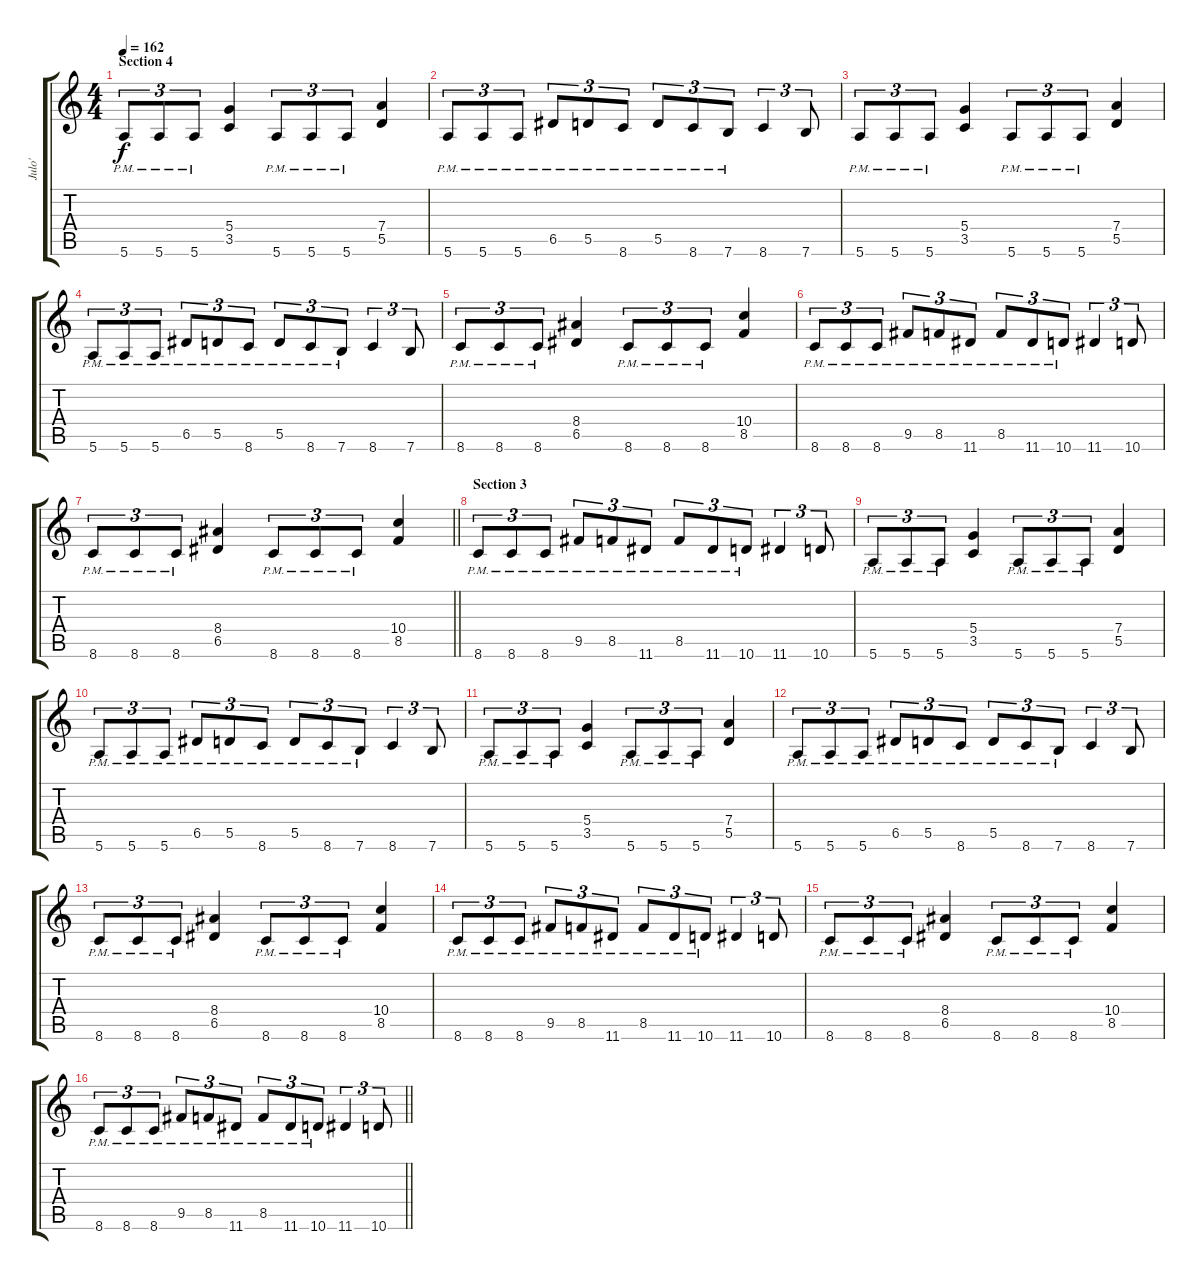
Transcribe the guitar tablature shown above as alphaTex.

\track ("Julo'" "Julo'") {instrument overdrivenguitar}
\staff {score tabs}
\tuning (E4 B3 G3 D3 A2 E2) {hide}
\ts (4 4)
\section ("" "Section 4")
\tempo 162
\clef g2
\ks c
5.6{pm}.8{tu (3 2) dy f instrument overdrivenguitar} 5.6{pm}.8{tu (3 2)} 5.6{pm}.8{tu (3 2)} (5.4 3.5).4 5.6{pm}.8{tu (3 2)} 5.6{pm}.8{tu (3 2)} 5.6{pm}.8{tu (3 2)} (7.4 5.5).4 |
5.6{pm}.8{tu (3 2)} 5.6{pm}.8{tu (3 2)} 5.6{pm}.8{tu (3 2)} 6.5{pm}.8{tu (3 2)} 5.5{pm}.8{tu (3 2)} 8.6{pm}.8{tu (3 2)} 5.5{pm}.8{tu (3 2)} 8.6{pm}.8{tu (3 2)} 7.6{pm}.8{tu (3 2)} 8.6.4{tu (3 2)} 7.6.8{tu (3 2)} |
5.6{pm}.8{tu (3 2)} 5.6{pm}.8{tu (3 2)} 5.6{pm}.8{tu (3 2)} (5.4 3.5).4 5.6{pm}.8{tu (3 2)} 5.6{pm}.8{tu (3 2)} 5.6{pm}.8{tu (3 2)} (7.4 5.5).4 |
5.6{pm}.8{tu (3 2)} 5.6{pm}.8{tu (3 2)} 5.6{pm}.8{tu (3 2)} 6.5{pm}.8{tu (3 2)} 5.5{pm}.8{tu (3 2)} 8.6{pm}.8{tu (3 2)} 5.5{pm}.8{tu (3 2)} 8.6{pm}.8{tu (3 2)} 7.6{pm}.8{tu (3 2)} 8.6.4{tu (3 2)} 7.6.8{tu (3 2)} |
8.6{pm}.8{tu (3 2)} 8.6{pm}.8{tu (3 2)} 8.6{pm}.8{tu (3 2)} (8.4 6.5).4 8.6{pm}.8{tu (3 2)} 8.6{pm}.8{tu (3 2)} 8.6{pm}.8{tu (3 2)} (10.4 8.5).4 |
8.6{pm}.8{tu (3 2)} 8.6{pm}.8{tu (3 2)} 8.6{pm}.8{tu (3 2)} 9.5{pm}.8{tu (3 2)} 8.5{pm}.8{tu (3 2)} 11.6{pm}.8{tu (3 2)} 8.5{pm}.8{tu (3 2)} 11.6{pm}.8{tu (3 2)} 10.6{pm}.8{tu (3 2)} 11.6.4{tu (3 2)} 10.6.8{tu (3 2)} |
\barLineRight lightlight
8.6{pm}.8{tu (3 2)} 8.6{pm}.8{tu (3 2)} 8.6{pm}.8{tu (3 2)} (8.4 6.5).4 8.6{pm}.8{tu (3 2)} 8.6{pm}.8{tu (3 2)} 8.6{pm}.8{tu (3 2)} (10.4 8.5).4 |
\section ("" "Section 3")
8.6{pm}.8{tu (3 2)} 8.6{pm}.8{tu (3 2)} 8.6{pm}.8{tu (3 2)} 9.5{pm}.8{tu (3 2)} 8.5{pm}.8{tu (3 2)} 11.6{pm}.8{tu (3 2)} 8.5{pm}.8{tu (3 2)} 11.6{pm}.8{tu (3 2)} 10.6{pm}.8{tu (3 2)} 11.6.4{tu (3 2)} 10.6.8{tu (3 2)} |
5.6{pm}.8{tu (3 2)} 5.6{pm}.8{tu (3 2)} 5.6{pm}.8{tu (3 2)} (5.4 3.5).4 5.6{pm}.8{tu (3 2)} 5.6{pm}.8{tu (3 2)} 5.6{pm}.8{tu (3 2)} (7.4 5.5).4 |
5.6{pm}.8{tu (3 2)} 5.6{pm}.8{tu (3 2)} 5.6{pm}.8{tu (3 2)} 6.5{pm}.8{tu (3 2)} 5.5{pm}.8{tu (3 2)} 8.6{pm}.8{tu (3 2)} 5.5{pm}.8{tu (3 2)} 8.6{pm}.8{tu (3 2)} 7.6{pm}.8{tu (3 2)} 8.6.4{tu (3 2)} 7.6.8{tu (3 2)} |
5.6{pm}.8{tu (3 2)} 5.6{pm}.8{tu (3 2)} 5.6{pm}.8{tu (3 2)} (5.4 3.5).4 5.6{pm}.8{tu (3 2)} 5.6{pm}.8{tu (3 2)} 5.6{pm}.8{tu (3 2)} (7.4 5.5).4 |
5.6{pm}.8{tu (3 2)} 5.6{pm}.8{tu (3 2)} 5.6{pm}.8{tu (3 2)} 6.5{pm}.8{tu (3 2)} 5.5{pm}.8{tu (3 2)} 8.6{pm}.8{tu (3 2)} 5.5{pm}.8{tu (3 2)} 8.6{pm}.8{tu (3 2)} 7.6{pm}.8{tu (3 2)} 8.6.4{tu (3 2)} 7.6.8{tu (3 2)} |
8.6{pm}.8{tu (3 2)} 8.6{pm}.8{tu (3 2)} 8.6{pm}.8{tu (3 2)} (8.4 6.5).4 8.6{pm}.8{tu (3 2)} 8.6{pm}.8{tu (3 2)} 8.6{pm}.8{tu (3 2)} (10.4 8.5).4 |
8.6{pm}.8{tu (3 2)} 8.6{pm}.8{tu (3 2)} 8.6{pm}.8{tu (3 2)} 9.5{pm}.8{tu (3 2)} 8.5{pm}.8{tu (3 2)} 11.6{pm}.8{tu (3 2)} 8.5{pm}.8{tu (3 2)} 11.6{pm}.8{tu (3 2)} 10.6{pm}.8{tu (3 2)} 11.6.4{tu (3 2)} 10.6.8{tu (3 2)} |
8.6{pm}.8{tu (3 2)} 8.6{pm}.8{tu (3 2)} 8.6{pm}.8{tu (3 2)} (8.4 6.5).4 8.6{pm}.8{tu (3 2)} 8.6{pm}.8{tu (3 2)} 8.6{pm}.8{tu (3 2)} (10.4 8.5).4 |
\barLineRight lightlight
8.6{pm}.8{tu (3 2)} 8.6{pm}.8{tu (3 2)} 8.6{pm}.8{tu (3 2)} 9.5{pm}.8{tu (3 2)} 8.5{pm}.8{tu (3 2)} 11.6{pm}.8{tu (3 2)} 8.5{pm}.8{tu (3 2)} 11.6{pm}.8{tu (3 2)} 10.6{pm}.8{tu (3 2)} 11.6.4{tu (3 2)} 10.6.8{tu (3 2)}
